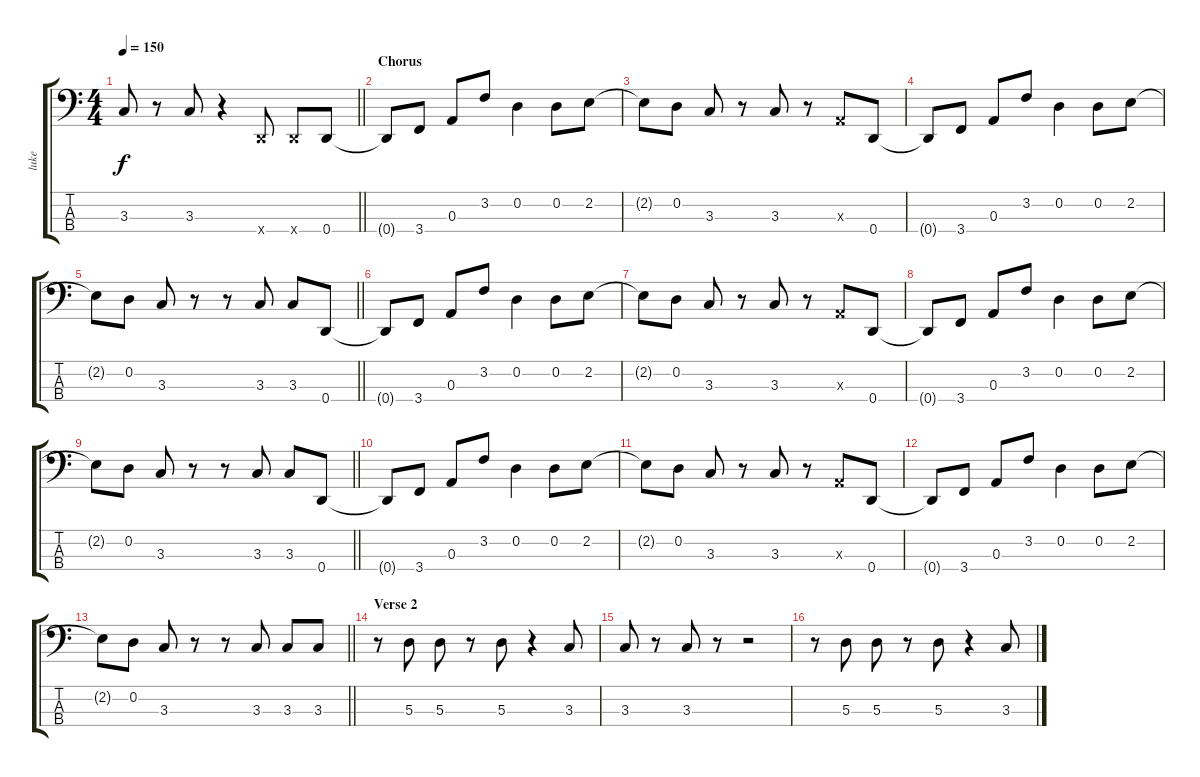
\track ("luke" "luke") {instrument electricbassfinger}
\staff {score tabs}
\tuning (G2 D2 A1 D1) {hide}
\ts (4 4)
\tempo 150
\clef f4
\barLineRight lightlight
\ks c
3.3.8{dy f} r.8 3.3.8 r.4 0.4{x}.8 0.4{x}.8 0.4.8 |
\section ("" "Chorus")
0.4{t}.8 3.4.8 0.3.8 3.2.8 0.2.4 0.2.8 2.2.8 |
2.2{t}.8 0.2.8 3.3.8 r.8 3.3.8 r.8 0.3{x}.8 0.4.8 |
0.4{t}.8 3.4.8 0.3.8 3.2.8 0.2.4 0.2.8 2.2.8 |
\barLineRight lightlight
2.2{t}.8 0.2.8 3.3.8 r.8 r.8 3.3.8 3.3.8 0.4.8 |
0.4{t}.8 3.4.8 0.3.8 3.2.8 0.2.4 0.2.8 2.2.8 |
2.2{t}.8 0.2.8 3.3.8 r.8 3.3.8 r.8 0.3{x}.8 0.4.8 |
0.4{t}.8 3.4.8 0.3.8 3.2.8 0.2.4 0.2.8 2.2.8 |
\barLineRight lightlight
2.2{t}.8 0.2.8 3.3.8 r.8 r.8 3.3.8 3.3.8 0.4.8 |
0.4{t}.8 3.4.8 0.3.8 3.2.8 0.2.4 0.2.8 2.2.8 |
2.2{t}.8 0.2.8 3.3.8 r.8 3.3.8 r.8 0.3{x}.8 0.4.8 |
0.4{t}.8 3.4.8 0.3.8 3.2.8 0.2.4 0.2.8 2.2.8 |
\barLineRight lightlight
2.2{t}.8 0.2.8 3.3.8 r.8 r.8 3.3.8 3.3.8 3.3.8 |
\section ("" "Verse 2")
r.8 5.3.8 5.3.8 r.8 5.3.8 r.4 3.3.8 |
3.3.8 r.8 3.3.8 r.8 r.2 |
r.8 5.3.8 5.3.8 r.8 5.3.8 r.4 3.3.8
